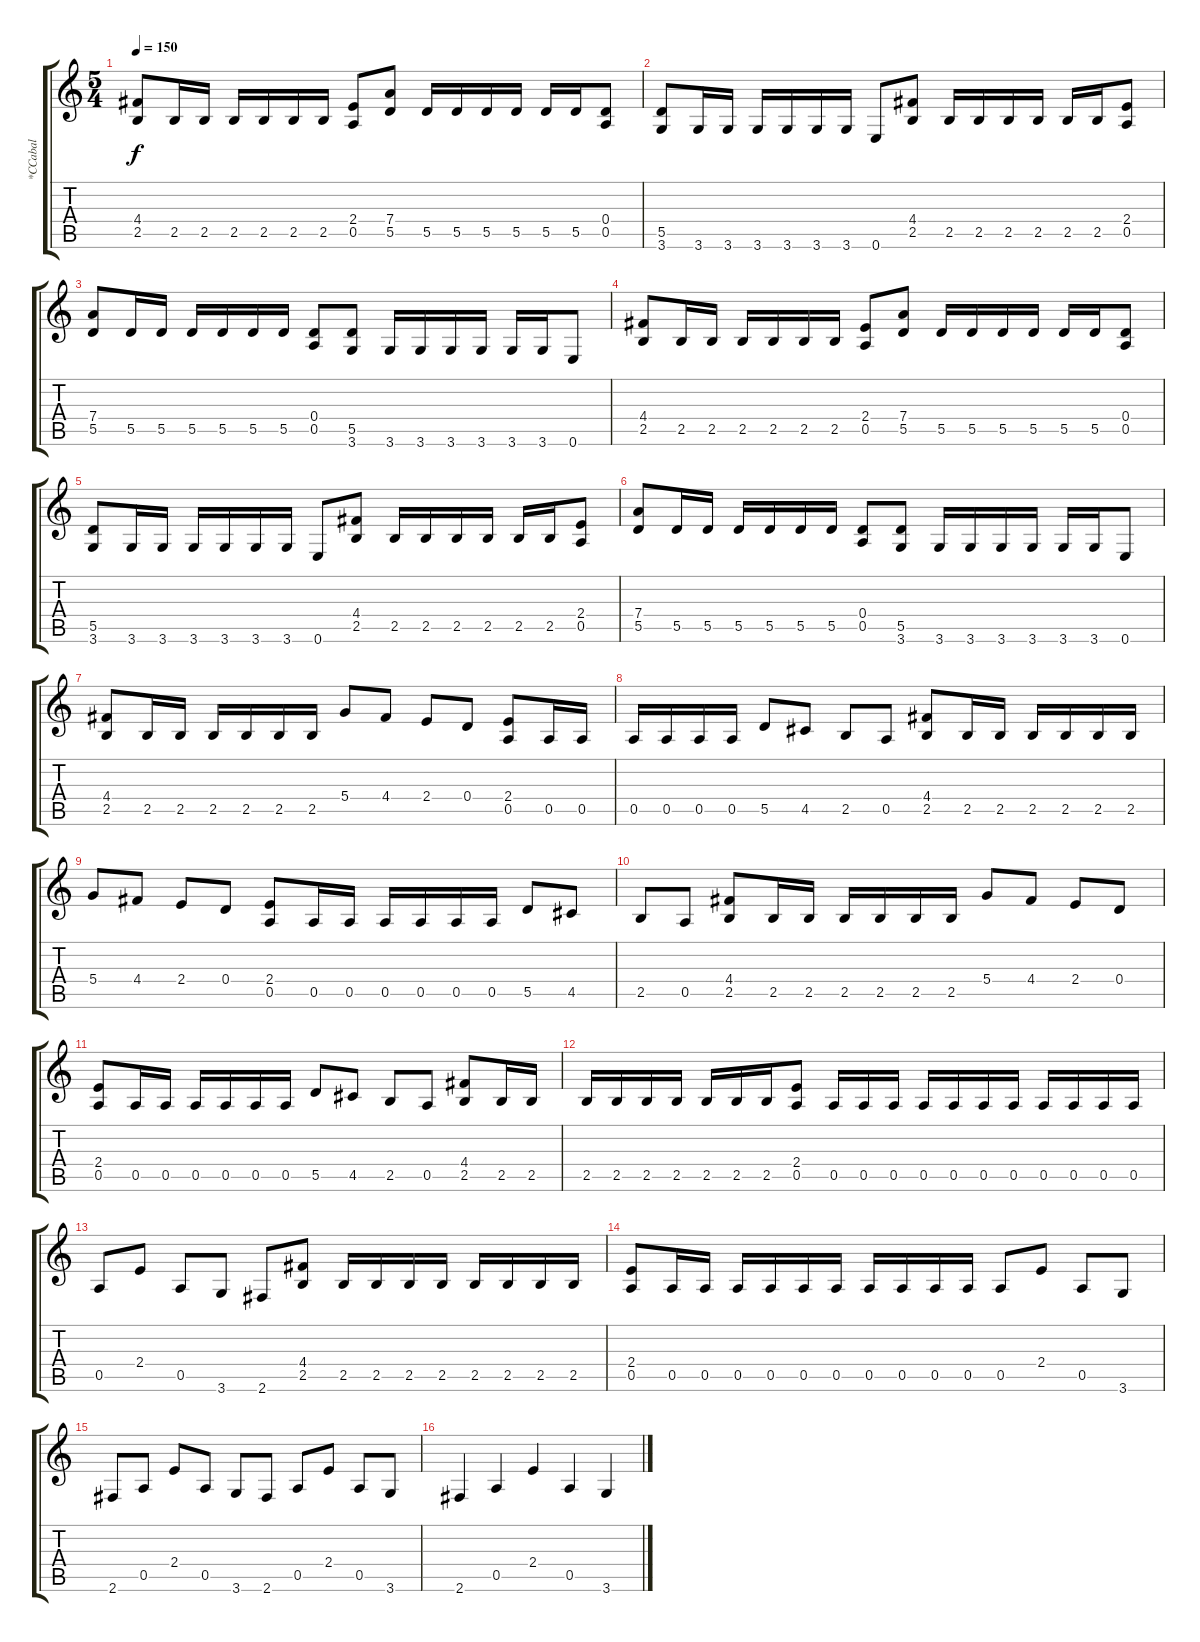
\track ("*CCabal" "*CCabal") {instrument distortionguitar}
\staff {score tabs}
\tuning (E4 B3 G3 D3 A2 E2) {hide}
\ts (5 4)
\tempo 150
\clef g2
\ks c
(4.4 2.5).8{dy f} 2.5.16 2.5.16 2.5.16 2.5.16 2.5.16 2.5.16 (2.4 0.5).8 (7.4 5.5).8 5.5.16 5.5.16 5.5.16 5.5.16 5.5.16 5.5.16 (0.4 0.5).8 |
(5.5 3.6).8 3.6.16 3.6.16 3.6.16 3.6.16 3.6.16 3.6.16 0.6.8 (4.4 2.5).8 2.5.16 2.5.16 2.5.16 2.5.16 2.5.16 2.5.16 (2.4 0.5).8 |
(7.4 5.5).8 5.5.16 5.5.16 5.5.16 5.5.16 5.5.16 5.5.16 (0.4 0.5).8 (5.5 3.6).8 3.6.16 3.6.16 3.6.16 3.6.16 3.6.16 3.6.16 0.6.8 |
(4.4 2.5).8 2.5.16 2.5.16 2.5.16 2.5.16 2.5.16 2.5.16 (2.4 0.5).8 (7.4 5.5).8 5.5.16 5.5.16 5.5.16 5.5.16 5.5.16 5.5.16 (0.4 0.5).8 |
(5.5 3.6).8 3.6.16 3.6.16 3.6.16 3.6.16 3.6.16 3.6.16 0.6.8 (4.4 2.5).8 2.5.16 2.5.16 2.5.16 2.5.16 2.5.16 2.5.16 (2.4 0.5).8 |
(7.4 5.5).8 5.5.16 5.5.16 5.5.16 5.5.16 5.5.16 5.5.16 (0.4 0.5).8 (5.5 3.6).8 3.6.16 3.6.16 3.6.16 3.6.16 3.6.16 3.6.16 0.6.8 |
(4.4 2.5).8 2.5.16 2.5.16 2.5.16 2.5.16 2.5.16 2.5.16 5.4.8 4.4.8 2.4.8 0.4.8 (2.4 0.5).8 0.5.16 0.5.16 |
0.5.16 0.5.16 0.5.16 0.5.16 5.5.8 4.5.8 2.5.8 0.5.8 (4.4 2.5).8 2.5.16 2.5.16 2.5.16 2.5.16 2.5.16 2.5.16 |
5.4.8 4.4.8 2.4.8 0.4.8 (2.4 0.5).8 0.5.16 0.5.16 0.5.16 0.5.16 0.5.16 0.5.16 5.5.8 4.5.8 |
2.5.8 0.5.8 (4.4 2.5).8 2.5.16 2.5.16 2.5.16 2.5.16 2.5.16 2.5.16 5.4.8 4.4.8 2.4.8 0.4.8 |
(2.4 0.5).8 0.5.16 0.5.16 0.5.16 0.5.16 0.5.16 0.5.16 5.5.8 4.5.8 2.5.8 0.5.8 (4.4 2.5).8 2.5.16 2.5.16 |
2.5.16 2.5.16 2.5.16 2.5.16 2.5.16 2.5.16 2.5.16 (2.4 0.5).8 0.5.16 0.5.16 0.5.16 0.5.16 0.5.16 0.5.16 0.5.16 0.5.16 0.5.16 0.5.16 0.5.16 |
0.5.8 2.4.8 0.5.8 3.6.8 2.6.8 (4.4 2.5).8 2.5.16 2.5.16 2.5.16 2.5.16 2.5.16 2.5.16 2.5.16 2.5.16 |
(2.4 0.5).8 0.5.16 0.5.16 0.5.16 0.5.16 0.5.16 0.5.16 0.5.16 0.5.16 0.5.16 0.5.16 0.5.8 2.4.8 0.5.8 3.6.8 |
2.6.8 0.5.8 2.4.8 0.5.8 3.6.8 2.6.8 0.5.8 2.4.8 0.5.8 3.6.8 |
2.6.4 0.5.4 2.4.4 0.5.4 3.6.4
